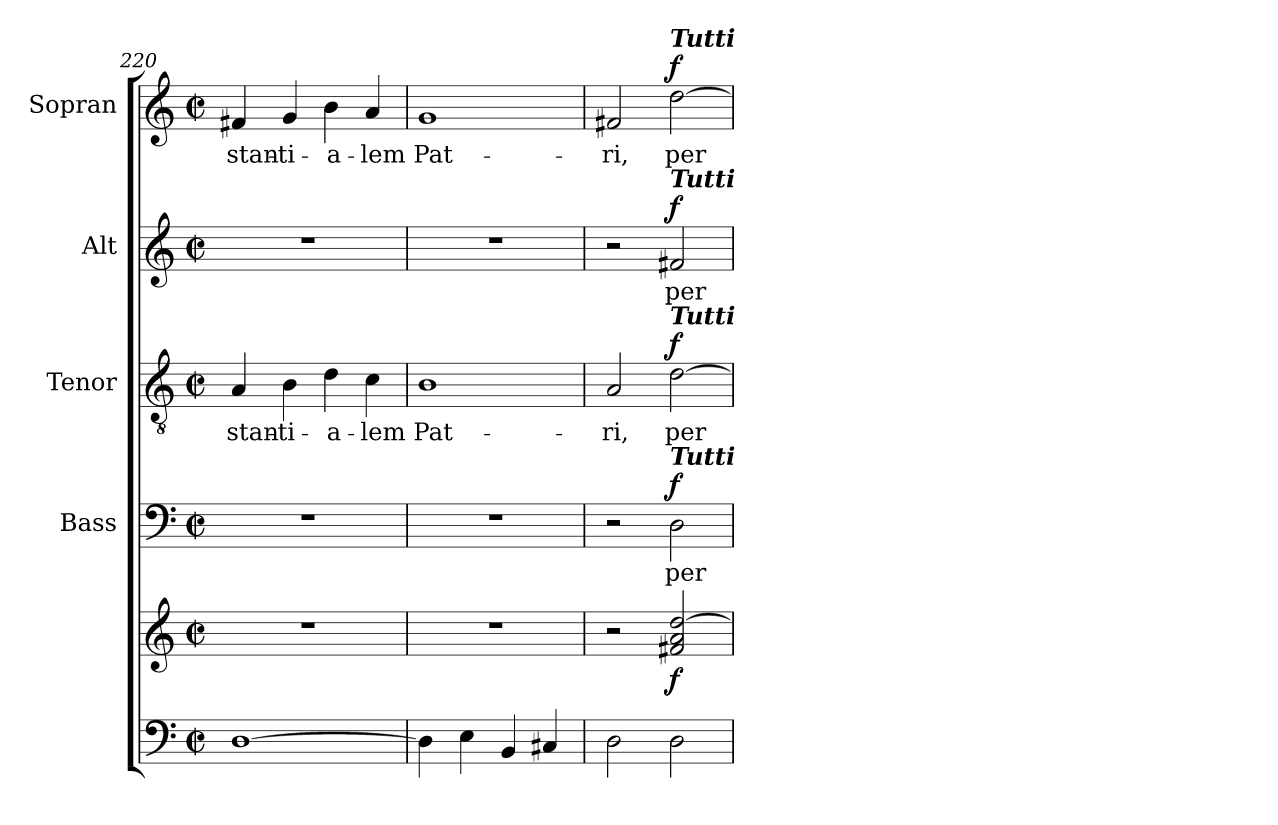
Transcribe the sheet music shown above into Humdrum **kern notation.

**kern	**kern	**dynam	**kern	**text	**dynam	**kern	**text	**dynam	**kern	**text	**dynam	**kern	**text	**dynam
*part5	*part5	*part5	*part4	*part4	*part4	*part3	*part3	*part3	*part2	*part2	*part2	*part1	*part1	*part1
*staff6	*staff5	*staff5/6	*staff4	*staff4	*staff4	*staff3	*staff3	*staff3	*staff2	*staff2	*staff2	*staff1	*staff1	*staff1
*	*	*	*I"Bass	*	*	*I"Tenor	*	*	*I"Alt	*	*	*I"Sopran	*	*
*	*	*	*I'B.	*	*	*I'T.	*	*	*I'A.	*	*	*I'S.	*	*
*clefF4	*clefG2	*	*clefF4	*	*	*clefGv2	*	*	*clefG2	*	*	*clefG2	*	*
*k[]	*k[]	*	*k[]	*	*	*k[]	*	*	*k[]	*	*	*k[]	*	*
*C:	*C:	*	*C:	*	*	*C:	*	*	*C:	*	*	*C:	*	*
*M2/2	*M2/2	*	*M2/2	*	*	*M2/2	*	*	*M2/2	*	*	*M2/2	*	*
*met(c|)	*met(c|)	*	*met(c|)	*	*	*met(c|)	*	*	*met(c|)	*	*	*met(c|)	*	*
=220	=220	=220	=220	=220	=220	=220	=220	=220	=220	=220	=220	=220	=220	=220
!	!	!	!	!	!	!	!LO:LY:b	!	!	!	!	!	!LO:LY:b	!
[1D	1r	.	1r	.	.	4A/	-stan-	.	1r	.	.	4f#X/	-stan-	.
!	!	!	!	!	!	!	!LO:LY:b	!	!	!	!	!	!LO:LY:b	!
.	.	.	.	.	.	4B\	-ti-	.	.	.	.	4g/	-ti-	.
!	!	!	!	!	!	!	!LO:LY:b	!	!	!	!	!	!LO:LY:b	!
.	.	.	.	.	.	4d\	-a-	.	.	.	.	4b\	-a-	.
!	!	!	!	!	!	!	!LO:LY:b	!	!	!	!	!	!LO:LY:b	!
.	.	.	.	.	.	4c\	-lem	.	.	.	.	4a/	-lem	.
=221	=221	=221	=221	=221	=221	=221	=221	=221	=221	=221	=221	=221	=221	=221
!	!	!	!	!	!	!	!LO:LY:b	!	!	!	!	!	!LO:LY:b	!
4D\]	1r	.	1r	.	.	1B	Pat-	.	1r	.	.	1g	Pat-	.
4E\	.	.	.	.	.	.	.	.	.	.	.	.	.	.
4BB/	.	.	.	.	.	.	.	.	.	.	.	.	.	.
4C#X/	.	.	.	.	.	.	.	.	.	.	.	.	.	.
=222	=222	=222	=222	=222	=222	=222	=222	=222	=222	=222	=222	=222	=222	=222
!	!	!	!	!	!	!	!LO:LY:b	!	!	!	!	!	!LO:LY:b	!
2D\	2r	.	2r	.	.	2A/	-ri,	.	2r	.	.	2f#X/	-ri,	.
!	!	!	!	!	!	!	!	!	!	!	!	!LO:TX:a:Bi:t=Tutti	!	!
!	!	!	!	!	!	!	!	!	!LO:TX:a:Bi:t=Tutti	!	!	!	!	!
!	!	!	!	!	!	!LO:TX:a:Bi:t=Tutti	!	!	!	!	!	!	!	!
!	!	!	!LO:TX:a:Bi:t=Tutti	!	!	!	!	!	!	!	!	!	!	!
!	!	!LO:DY:b	!	!LO:LY:b	!LO:DY:a	!	!LO:LY:b	!LO:DY:a	!	!LO:LY:b	!LO:DY:a	!	!LO:LY:b	!LO:DY:a
2D\	2f#X/ 2a/ [>2dd/	f	2D\	per	f	[2d\	per	f	2f#X/	per	f	[2dd\	per	f
=	=	=	=	=	=	=	=	=	=	=	=	=	=	=
*-	*-	*-	*-	*-	*-	*-	*-	*-	*-	*-	*-	*-	*-	*-
